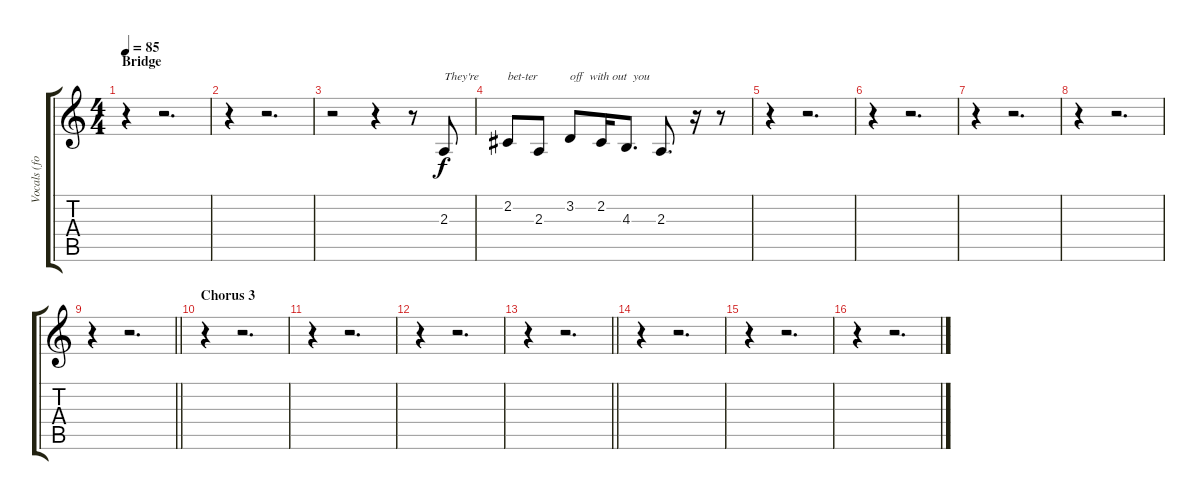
\track ("Vocals (for the bridge)" "Vocals (fo") {instrument harmonica}
\staff {score tabs}
\tuning (E4 B3 G3 D3 A2 E2) {hide}
\ts (4 4)
\section ("" "Bridge")
\tempo 85
\clef g2
\ks c
r.4{dy f} r.2{d} |
r.4 r.2{d} |
r.2 r.4 r.8{volume 14} 2.3.8{txt "They're"} |
2.2.8{txt "bet-ter"} 2.3.8 3.2.8{txt "off  with out  you"} 2.2.16 4.3.8{d} 2.3.8{d} r.16 r.8 |
r.4 r.2{d} |
r.4 r.2{d} |
r.4 r.2{d} |
r.4 r.2{d} |
\barLineRight lightlight
r.4 r.2{d} |
\section ("" "Chorus 3")
r.4 r.2{d} |
r.4 r.2{d} |
r.4 r.2{d} |
\barLineRight lightlight
r.4 r.2{d} |
r.4 r.2{d} |
r.4 r.2{d} |
r.4 r.2{d}
